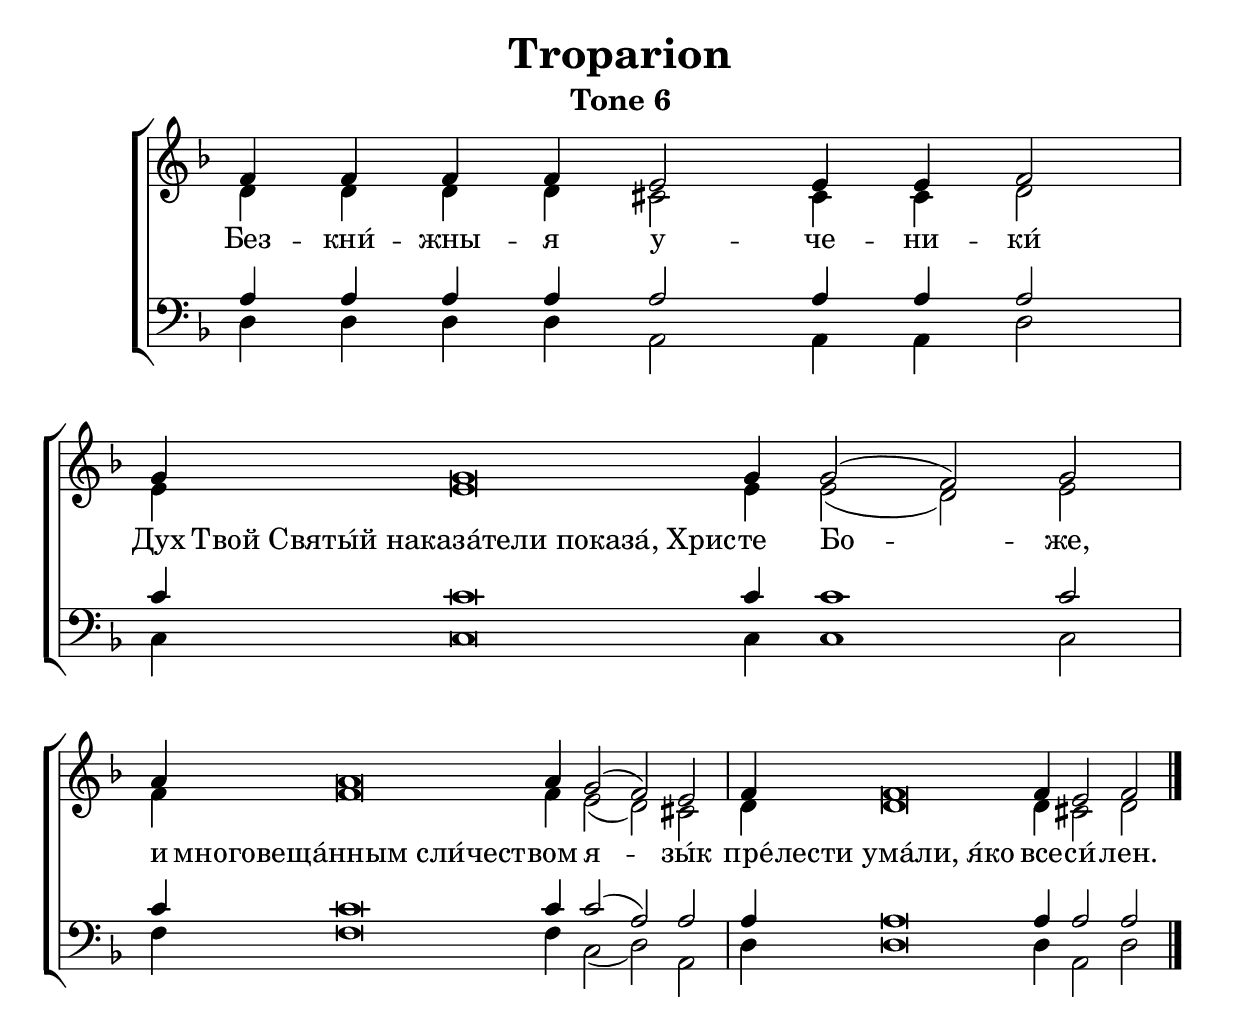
\include "global_include.ly"

#(set-global-staff-size 23)

\header {
  title = "Troparion"
  subtitle = "Tone 6"
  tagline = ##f
}

sopranoVoice = \relative c' {
  f4 f f f e2 e4 e f2
  g4 g\breve g4 g2( f) g
  a4 a\breve a4 g2( f) e
  f4 f\breve f4 e2 f2
}

altoVoice = \relative c' {
  d4 d d d cs2 cs4 cs d2 \bar "|"
  e4 e\breve e4 e2( d) e \bar "|"
  f4 f\breve f4 e2( d) cs \bar "|"
  d4 d\breve d4 cs2 d2 \bar "|."
}

tenorVoice = \relative c' {
  a4 a a a a2 a4 a a2
  c4 c\breve c4 c1 c2
  c4 c\breve c4 c2( a) a
  a4 a\breve a4 a2 a
}

bassVoice = \relative c {
  d4 d d d a2 a4 a d2
  c4 c\breve c4 c1 c2
  f4 f\breve f4 c2( d) a
  d4 d\breve d4 a2 d
}

words = \lyricmode {
  Без -- кни́ -- жны -- я у -- че -- ни -- ки́
  Дух "Твой Святы́й наказа́тели показа́, Хрис" -- те Бо -- же,
  и "многовеща́нным сли́чест" -- вом я -- зы́к
  пре́ -- "лести ума́ли, я́ко" все -- си́ -- лен.
}

\include "global_score.ly"
